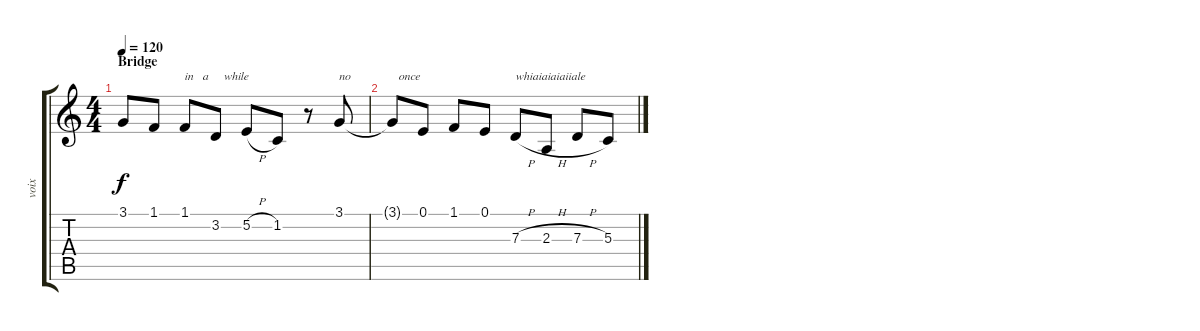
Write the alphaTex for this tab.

\track ("voix" "voix") {instrument clarinet}
\staff {score tabs}
\tuning (E4 B3 G3 D3 A2 E2) {hide}
\ts (4 4)
\section ("" "Bridge")
\tempo 120
\clef g2
\ks c
3.1{t}.8{dy f} 1.1.8 1.1.8{txt "in   a     while "} 3.2.8 5.2{h}.8 1.2.8 r.8 3.1.8{txt "no                once "} |
3.1{t}.8 0.1.8 1.1.8 0.1.8 7.3{h}.8{txt "whiaiaiaiaiiale"} 2.3{h}.8 7.3{h}.8 5.3.8
